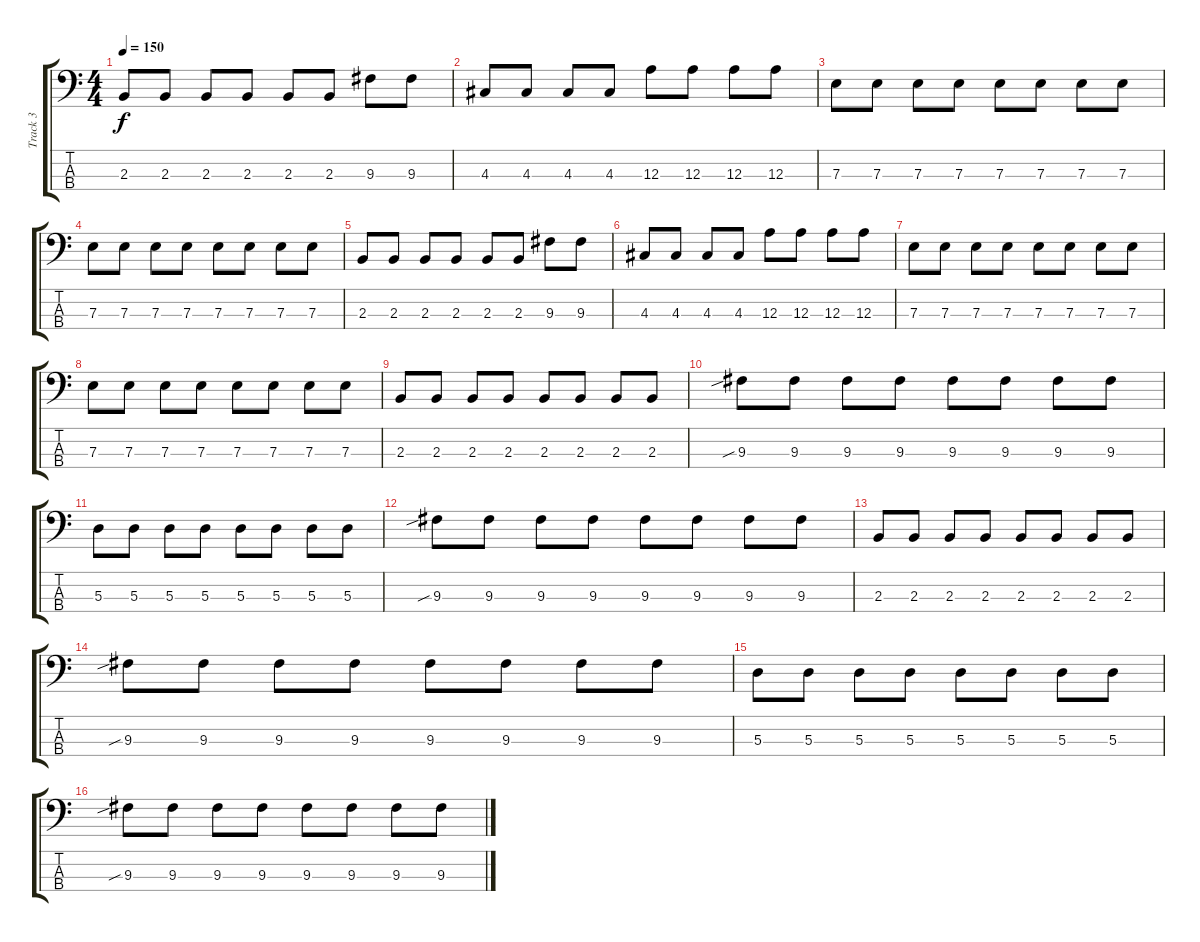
\track ("Track 3" "Track 3") {instrument electricbassfinger}
\staff {score tabs}
\tuning (G2 D2 A1 E1) {hide}
\ts (4 4)
\tempo 150
\clef f4
\ks c
2.3.8{dy f} 2.3.8 2.3.8 2.3.8 2.3.8 2.3.8 9.3.8 9.3.8 |
4.3.8 4.3.8 4.3.8 4.3.8 12.3.8 12.3.8 12.3.8 12.3.8 |
7.3.8 7.3.8 7.3.8 7.3.8 7.3.8 7.3.8 7.3.8 7.3.8 |
7.3.8 7.3.8 7.3.8 7.3.8 7.3.8 7.3.8 7.3.8 7.3.8 |
2.3.8 2.3.8 2.3.8 2.3.8 2.3.8 2.3.8 9.3.8 9.3.8 |
4.3.8 4.3.8 4.3.8 4.3.8 12.3.8 12.3.8 12.3.8 12.3.8 |
7.3.8 7.3.8 7.3.8 7.3.8 7.3.8 7.3.8 7.3.8 7.3.8 |
7.3.8 7.3.8 7.3.8 7.3.8 7.3.8 7.3.8 7.3.8 7.3.8 |
2.3.8 2.3.8 2.3.8 2.3.8 2.3.8 2.3.8 2.3.8 2.3.8 |
9.3{sib}.8 9.3.8 9.3.8 9.3.8 9.3.8 9.3.8 9.3.8 9.3.8 |
5.3.8 5.3.8 5.3.8 5.3.8 5.3.8 5.3.8 5.3.8 5.3.8 |
9.3{sib}.8 9.3.8 9.3.8 9.3.8 9.3.8 9.3.8 9.3.8 9.3.8 |
2.3.8 2.3.8 2.3.8 2.3.8 2.3.8 2.3.8 2.3.8 2.3.8 |
9.3{sib}.8 9.3.8 9.3.8 9.3.8 9.3.8 9.3.8 9.3.8 9.3.8 |
5.3.8 5.3.8 5.3.8 5.3.8 5.3.8 5.3.8 5.3.8 5.3.8 |
9.3{sib}.8 9.3.8 9.3.8 9.3.8 9.3.8 9.3.8 9.3.8 9.3.8
